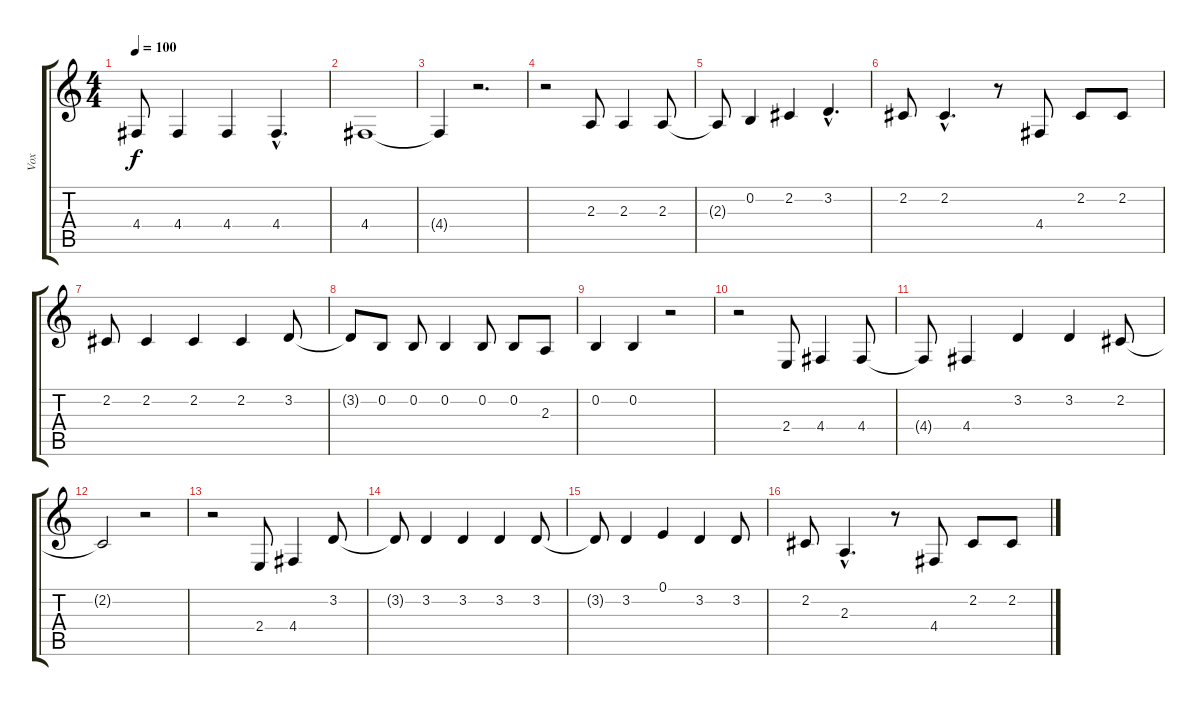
\track ("Vox" "Vox") {instrument harmonica}
\staff {score tabs}
\tuning (E4 B3 G3 D3 A2 E2) {hide}
\ts (4 4)
\tempo 100
\clef g2
\ks c
4.4{t}.8{dy f} 4.4.4 4.4.4 4.4{hac}.4{d} |
4.4.1 |
4.4{t}.4 r.2{d} |
r.2 2.3.8 2.3.4 2.3.8 |
2.3{t}.8 0.2.4 2.2.4 3.2{hac}.4{d} |
2.2.8 2.2{hac}.4{d} r.8 4.4.8 2.2.8 2.2.8 |
2.2.8 2.2.4 2.2.4 2.2.4 3.2.8 |
3.2{t}.8 0.2.8 0.2.8 0.2.4 0.2.8 0.2.8 2.3.8 |
0.2.4 0.2.4 r.2 |
r.2 2.4.8 4.4.4 4.4.8 |
4.4{t}.8 4.4.4 3.2.4 3.2.4 2.2.8 |
2.2{t}.2 r.2 |
r.2 2.4.8 4.4.4 3.2.8 |
3.2{t}.8 3.2.4 3.2.4 3.2.4 3.2.8 |
3.2{t}.8 3.2.4 0.1.4 3.2.4 3.2.8 |
2.2.8 2.3{hac}.4{d} r.8 4.4.8 2.2.8 2.2.8
